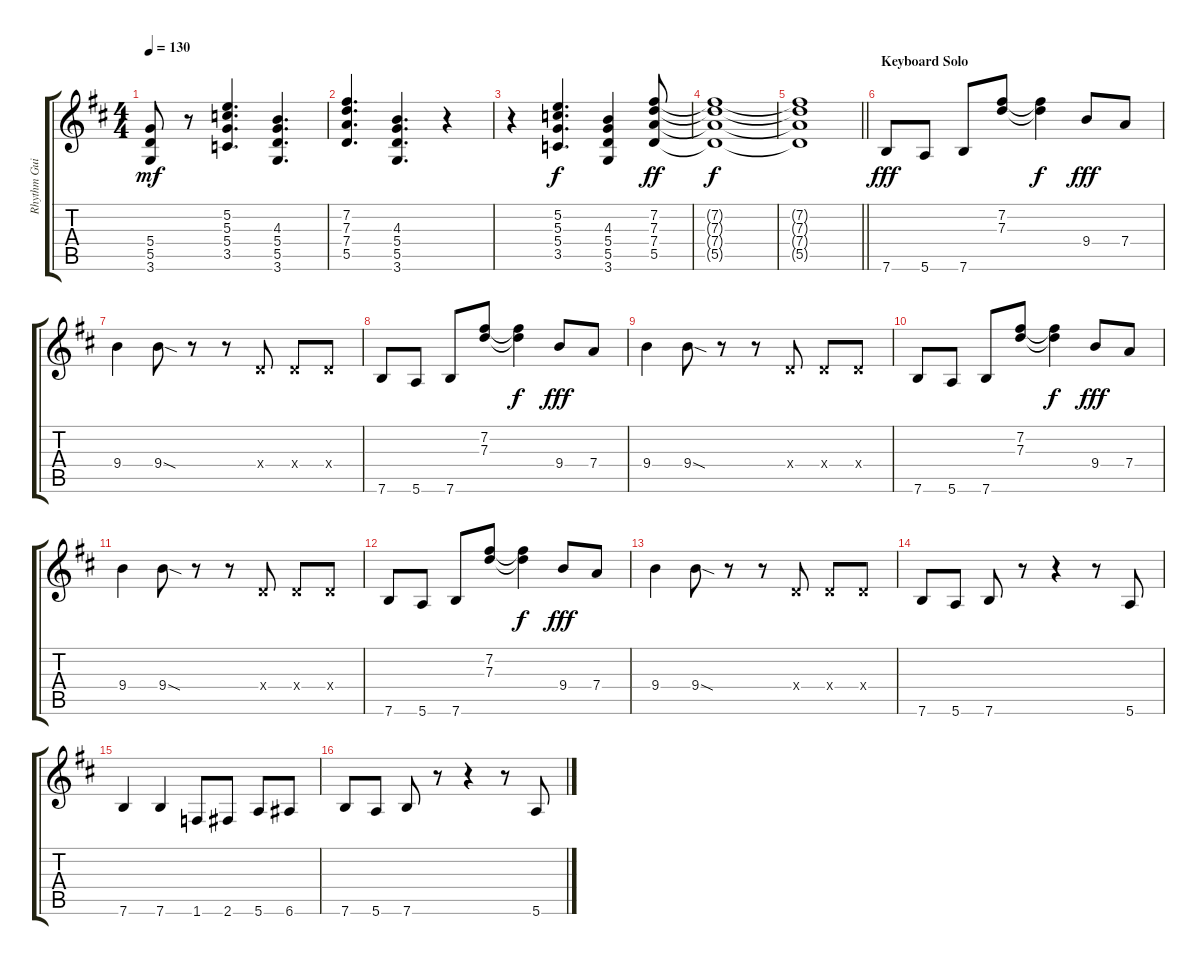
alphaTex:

\track ("Rhythm Guitar (Steve Morse)" "Rhythm Gui") {instrument overdrivenguitar}
\staff {score tabs}
\tuning (E4 B3 G3 D3 A2 E2) {hide}
\ts (4 4)
\tempo 130
\clef g2
\ks bminor
(5.4 5.5 3.6).8{dy mf} r.8 (5.2 5.3 5.4 3.5).4{d} (4.3 5.4 5.5 3.6).4{d} |
(7.2 7.3 7.4 5.5).4{d} (4.3 5.4 5.5 3.6).4{d} r.4 |
r.4 (5.2 5.3 5.4 3.5).4{d dy f} (4.3 5.4 5.5 3.6).4 (7.2 7.3 7.4 5.5).8{dy ff} |
(7.2{t} 7.3{t} 7.4{t} 5.5{t}).1{dy f} |
\barLineRight lightlight
(7.2{t} 7.3{t} 7.4{t} 5.5{t}).1 |
\section ("" "Keyboard Solo ")
7.6.8{dy fff volume 8} 5.6.8 7.6.8 (7.2 7.3).8 (7.2{t} 7.3{t}).4{dy f} 9.4.8{dy fff} 7.4.8 |
9.4.4 9.4{sod}.8 r.8 r.8 0.4{x}.8 0.4{x}.8 0.4{x}.8 |
7.6.8 5.6.8 7.6.8 (7.2 7.3).8 (7.2{t} 7.3{t}).4{dy f} 9.4.8{dy fff} 7.4.8 |
9.4.4 9.4{sod}.8 r.8 r.8 0.4{x}.8 0.4{x}.8 0.4{x}.8 |
7.6.8 5.6.8 7.6.8 (7.2 7.3).8 (7.2{t} 7.3{t}).4{dy f} 9.4.8{dy fff} 7.4.8 |
9.4.4 9.4{sod}.8 r.8 r.8 0.4{x}.8 0.4{x}.8 0.4{x}.8 |
7.6.8 5.6.8 7.6.8 (7.2 7.3).8 (7.2{t} 7.3{t}).4{dy f} 9.4.8{dy fff} 7.4.8 |
9.4.4 9.4{sod}.8 r.8 r.8 0.4{x}.8 0.4{x}.8 0.4{x}.8 |
7.6.8 5.6.8 7.6.8 r.8 r.4 r.8 5.6.8 |
7.6.4 7.6.4 1.6.8 2.6.8 5.6.8 6.6.8 |
7.6.8 5.6.8 7.6.8 r.8 r.4 r.8 5.6.8
